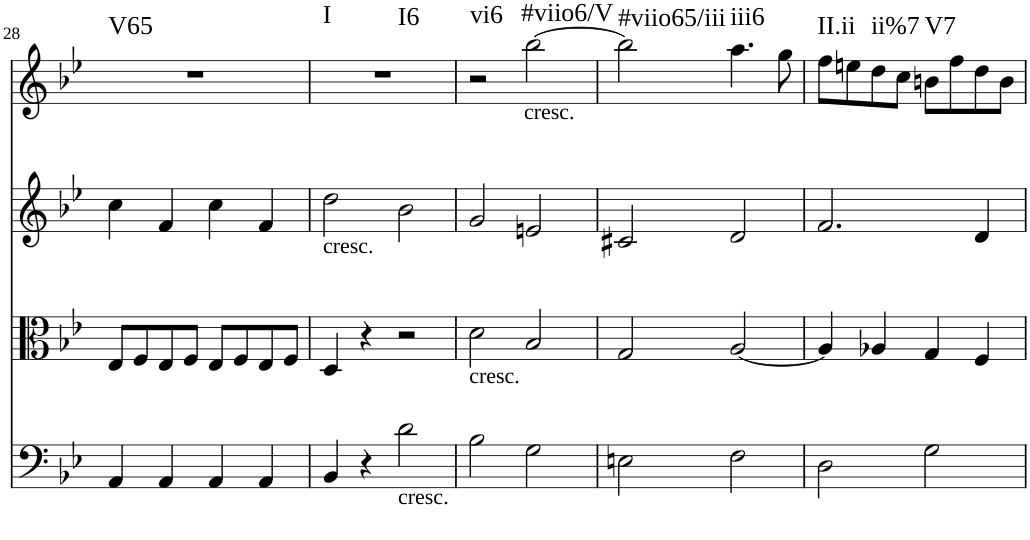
**kern	**kern	**kern	**kern	**harte
*part4	*part3	*part2	*part1	*part1
*staff4	*staff3	*staff2	*staff1	*
*I"Violoncello	*I"Viola	*I"Violin II	*I"Violin I	*
*I'Vc	*I'Vla	*I'Vln	*I'Vln	*
!!LO:PB:g=z
*clefF4	*clefC3	*clefG2	*clefG2	*
*k[b-e-]	*k[b-e-]	*k[b-e-]	*k[b-e-]	*
*B-:	*B-:	*B-:	*B-:	*
*M2/2	*M2/2	*M2/2	*M2/2	*
=28	=28	=28	=28	=28
!	!	!	!	!LO:H:kt=V65
4AA/	8E-/L	4cc\	1r	N
.	8F/	.	.	.
4AA/	8E-/	4f/	.	.
.	8F/J	.	.	.
4AA/	8E-/L	4cc\	.	.
.	8F/	.	.	.
4AA/	8E-/	4f/	.	.
.	8F/J	.	.	.
=29	=29	=29	=29	=29
!	!	!LO:TX:b:t=cresc.	!	!LO:H:n=1:kt=I
!	!	!	!	!LO:H:n=2:kt=I6
4BB-/	4D/	2dd\	1r	N N
4r	4r	.	.	.
!LO:TX:b:t=cresc.	!	!	!	!
2d\	2r	2b-\	.	.
=30	=30	=30	=30	=30
!	!LO:TX:b:t=cresc.	!	!	!LO:H:kt=vi6
2B-\	2d\	2g/	2r	N
!	!	!	!LO:TX:b:t=cresc.	!LO:H:kt=#viio6/V
2G\	2B-/	2en/	[2bb-\	N
=31	=31	=31	=31	=31
!	!	!	!	!LO:H:kt=#viio65/iii
2En\	2G/	2c#X/	2bb-\]	N
!	!	!	!	!LO:H:kt=iii6
2F\	[2A/	2d/	4.aa\	N
.	.	.	8gg\	.
=32	=32	=32	=32	=32
!	!	!	!	!LO:H:kt=II.ii
2D\	4A/]	2.f/	8ff\L	N
.	.	.	8een\	.
!	!	!	!	!LO:H:kt=ii%7
.	4A-X/	.	8dd\	N
.	.	.	8cc\J	.
!	!	!	!	!LO:H:kt=V7
2G\	4G/	.	8bn\L	N
.	.	.	8ff\	.
.	4F/	4d/	8dd\	.
.	.	.	8b\J	.
=	=	=	=	=
*-	*-	*-	*-	*-
